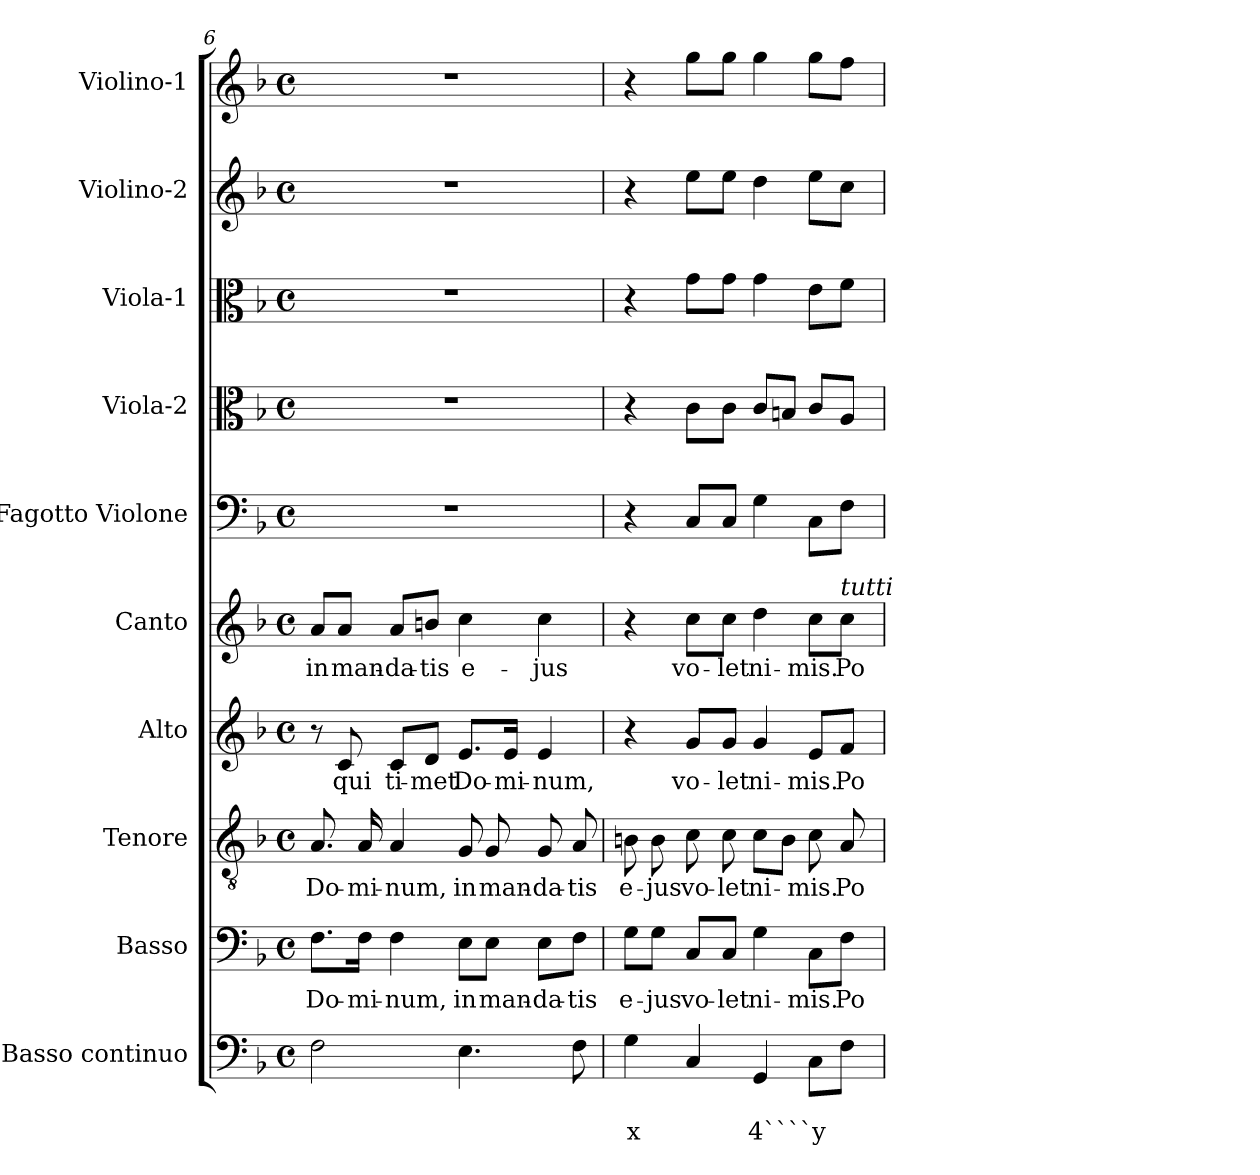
**kern	**text	**text	**kern	**text	**kern	**text	**kern	**text	**kern	**text	**kern	**kern	**kern	**kern	**kern
*part10	*part10	*part10	*part9	*part9	*part8	*part8	*part7	*part7	*part6	*part6	*part5	*part4	*part3	*part2	*part1
*staff10	*staff10	*staff10	*staff9	*staff9	*staff8	*staff8	*staff7	*staff7	*staff6	*staff6	*staff5	*staff4	*staff3	*staff2	*staff1
*I"Basso continuo	*	*	*I"Basso	*	*I"Tenore	*	*I"Alto	*	*I"Canto	*	*I"Fagotto Violone	*I"Viola-2	*I"Viola-1	*I"Violino-2	*I"Violino-1
*I'BC	*	*	*I'B	*	*I'T	*	*I'A	*	*I'C	*	*I'Fg	*I'Va2	*I'Va1	*I'Vi2	*I'Vi1
!!LO:PB:g=z
*clefF4	*	*	*clefF4	*	*clefGv2	*	*clefG2	*	*clefG2	*	*clefF4	*clefC3	*clefC3	*clefG2	*clefG2
*k[b-]	*	*	*k[b-]	*	*k[b-]	*	*k[b-]	*	*k[b-]	*	*k[b-]	*k[b-]	*k[b-]	*k[b-]	*k[b-]
*F:	*	*	*F:	*	*F:	*	*F:	*	*F:	*	*F:	*F:	*F:	*F:	*F:
*M4/4	*	*	*M4/4	*	*M4/4	*	*M4/4	*	*M4/4	*	*M4/4	*M4/4	*M4/4	*M4/4	*M4/4
*met(c)	*	*	*met(c)	*	*met(c)	*	*met(c)	*	*met(c)	*	*met(c)	*met(c)	*met(c)	*met(c)	*met(c)
=6	=6	=6	=6	=6	=6	=6	=6	=6	=6	=6	=6	=6	=6	=6	=6
!	!	!	!	!LO:LY:b	!	!	!	!	!	!	!	!	!	!	!
!	!	!	!	!	!	!LO:LY:b	!	!	!	!	!	!	!	!	!
!	!	!	!	!	!	!	!	!	!	!LO:LY:b	!	!	!	!	!
2F\	.	.	8.F\L	Do-	8.A/	Do-	8r	.	8a/L	in	1r	1r	1r	1r	1r
!	!	!	!	!	!	!	!	!LO:LY:b	!	!	!	!	!	!	!
!	!	!	!	!	!	!	!	!	!	!LO:LY:b	!	!	!	!	!
.	.	.	.	.	.	.	8c/	qui	8a/J	man-	.	.	.	.	.
!	!	!	!	!LO:LY:b	!	!	!	!	!	!	!	!	!	!	!
!	!	!	!	!	!	!LO:LY:b	!	!	!	!	!	!	!	!	!
.	.	.	16F\Jk	-mi-	16A/	-mi-	.	.	.	.	.	.	.	.	.
!	!	!	!	!LO:LY:b	!	!	!	!	!	!	!	!	!	!	!
!	!	!	!	!	!	!LO:LY:b	!	!	!	!	!	!	!	!	!
!	!	!	!	!	!	!	!	!LO:LY:b	!	!	!	!	!	!	!
!	!	!	!	!	!	!	!	!	!	!LO:LY:b	!	!	!	!	!
.	.	.	4F\	-num,	4A/	-num,	8c/L	ti-	8a/L	-da-	.	.	.	.	.
!	!	!	!	!	!	!	!	!LO:LY:b	!	!	!	!	!	!	!
!	!	!	!	!	!	!	!	!	!	!LO:LY:b	!	!	!	!	!
.	.	.	.	.	.	.	8d/J	-met	8bn/J	-tis	.	.	.	.	.
!	!	!	!	!LO:LY:b	!	!	!	!	!	!	!	!	!	!	!
!	!	!	!	!	!	!LO:LY:b	!	!	!	!	!	!	!	!	!
!	!	!	!	!	!	!	!	!LO:LY:b	!	!	!	!	!	!	!
!	!	!	!	!	!	!	!	!	!	!LO:LY:b	!	!	!	!	!
4.E\	.	.	8E\L	in	8G/	in	8.e/L	Do-	4cc\	e-	.	.	.	.	.
!	!	!	!	!LO:LY:b	!	!	!	!	!	!	!	!	!	!	!
!	!	!	!	!	!	!LO:LY:b	!	!	!	!	!	!	!	!	!
.	.	.	8E\J	man-	8G/	man-	.	.	.	.	.	.	.	.	.
!	!	!	!	!	!	!	!	!LO:LY:b	!	!	!	!	!	!	!
.	.	.	.	.	.	.	16e/Jk	-mi-	.	.	.	.	.	.	.
!	!	!	!	!LO:LY:b	!	!	!	!	!	!	!	!	!	!	!
!	!	!	!	!	!	!LO:LY:b	!	!	!	!	!	!	!	!	!
!	!	!	!	!	!	!	!	!LO:LY:b	!	!	!	!	!	!	!
!	!	!	!	!	!	!	!	!	!	!LO:LY:b	!	!	!	!	!
.	.	.	8E\L	-da-	8G/	-da-	4e/	-num,	4cc\	-jus	.	.	.	.	.
!	!	!	!	!LO:LY:b	!	!	!	!	!	!	!	!	!	!	!
!	!	!	!	!	!	!LO:LY:b	!	!	!	!	!	!	!	!	!
8F\	.	.	8F\J	-tis	8A/	-tis	.	.	.	.	.	.	.	.	.
=7	=7	=7	=7	=7	=7	=7	=7	=7	=7	=7	=7	=7	=7	=7	=7
!	!	!LO:LY:b	!	!	!	!	!	!	!	!	!	!	!	!	!
!	!	!	!	!LO:LY:b	!	!	!	!	!	!	!	!	!	!	!
!	!	!	!	!	!	!LO:LY:b	!	!	!	!	!	!	!	!	!
4G\	.	x	8G\L	e-	8Bn\	e-	4r	.	4r	.	4r	4r	4r	4r	4r
!	!	!	!	!LO:LY:b	!	!	!	!	!	!	!	!	!	!	!
!	!	!	!	!	!	!LO:LY:b	!	!	!	!	!	!	!	!	!
.	.	.	8G\J	-jus	8B\	-jus	.	.	.	.	.	.	.	.	.
!	!	!	!	!LO:LY:b	!	!	!	!	!	!	!	!	!	!	!
!	!	!	!	!	!	!LO:LY:b	!	!	!	!	!	!	!	!	!
!	!	!	!	!	!	!	!	!LO:LY:b	!	!	!	!	!	!	!
!	!	!	!	!	!	!	!	!	!	!LO:LY:b	!	!	!	!	!
4C/	.	.	8C/L	vo-	8c\	vo-	8g/L	vo-	8cc\L	vo-	8C/L	8c\L	8g\L	8ee\L	8gg\L
!	!	!	!	!LO:LY:b	!	!	!	!	!	!	!	!	!	!	!
!	!	!	!	!	!	!LO:LY:b	!	!	!	!	!	!	!	!	!
!	!	!	!	!	!	!	!	!LO:LY:b	!	!	!	!	!	!	!
!	!	!	!	!	!	!	!	!	!	!LO:LY:b	!	!	!	!	!
.	.	.	8C/J	-let	8c\	-let	8g/J	-let	8cc\J	-let	8C/J	8c\J	8g\J	8ee\J	8gg\J
!	!	!LO:LY:b	!	!	!	!	!	!	!	!	!	!	!	!	!
!	!	!	!	!LO:LY:b	!	!	!	!	!	!	!	!	!	!	!
!	!	!	!	!	!	!LO:LY:b	!	!	!	!	!	!	!	!	!
!	!	!	!	!	!	!	!	!LO:LY:b	!	!	!	!	!	!	!
!	!	!	!	!	!	!	!	!	!	!LO:LY:b	!	!	!	!	!
4GG/	.	4````y	4G\	ni-	8c\L	ni-	4g/	ni-	4dd\	ni-	4G\	8c/L	4g\	4dd\	4gg\
.	.	.	.	.	8B\J	.	.	.	.	.	.	8Bn/J	.	.	.
!	!	!	!	!LO:LY:b	!	!	!	!	!	!	!	!	!	!	!
!	!	!	!	!	!	!LO:LY:b	!	!	!	!	!	!	!	!	!
!	!	!	!	!	!	!	!	!LO:LY:b	!	!	!	!	!	!	!
!	!	!	!	!	!	!	!	!	!	!LO:LY:b	!	!	!	!	!
8C\L	.	.	8C\L	-mis.	8c\	-mis.	8e/L	-mis.	8cc\L	-mis.	8C\L	8c/L	8e\L	8ee\L	8gg\L
!	!	!	!	!LO:LY:b	!	!	!	!	!	!	!	!	!	!	!
!	!	!	!	!	!	!LO:LY:b	!	!	!	!	!	!	!	!	!
!	!	!	!	!	!	!	!	!LO:LY:b	!	!	!	!	!	!	!
!	!	!	!	!	!	!	!	!	!LO:TX:a:i:t=tutti	!	!	!	!	!	!
!	!	!	!	!	!	!	!	!	!	!LO:LY:b	!	!	!	!	!
8F\J	.	.	8F\J	Po-	8A/	Po-	8f/J	Po-	8cc\J	Po-	8F\J	8A/J	8f\J	8cc\J	8ff\J
=	=	=	=	=	=	=	=	=	=	=	=	=	=	=	=
*-	*-	*-	*-	*-	*-	*-	*-	*-	*-	*-	*-	*-	*-	*-	*-
